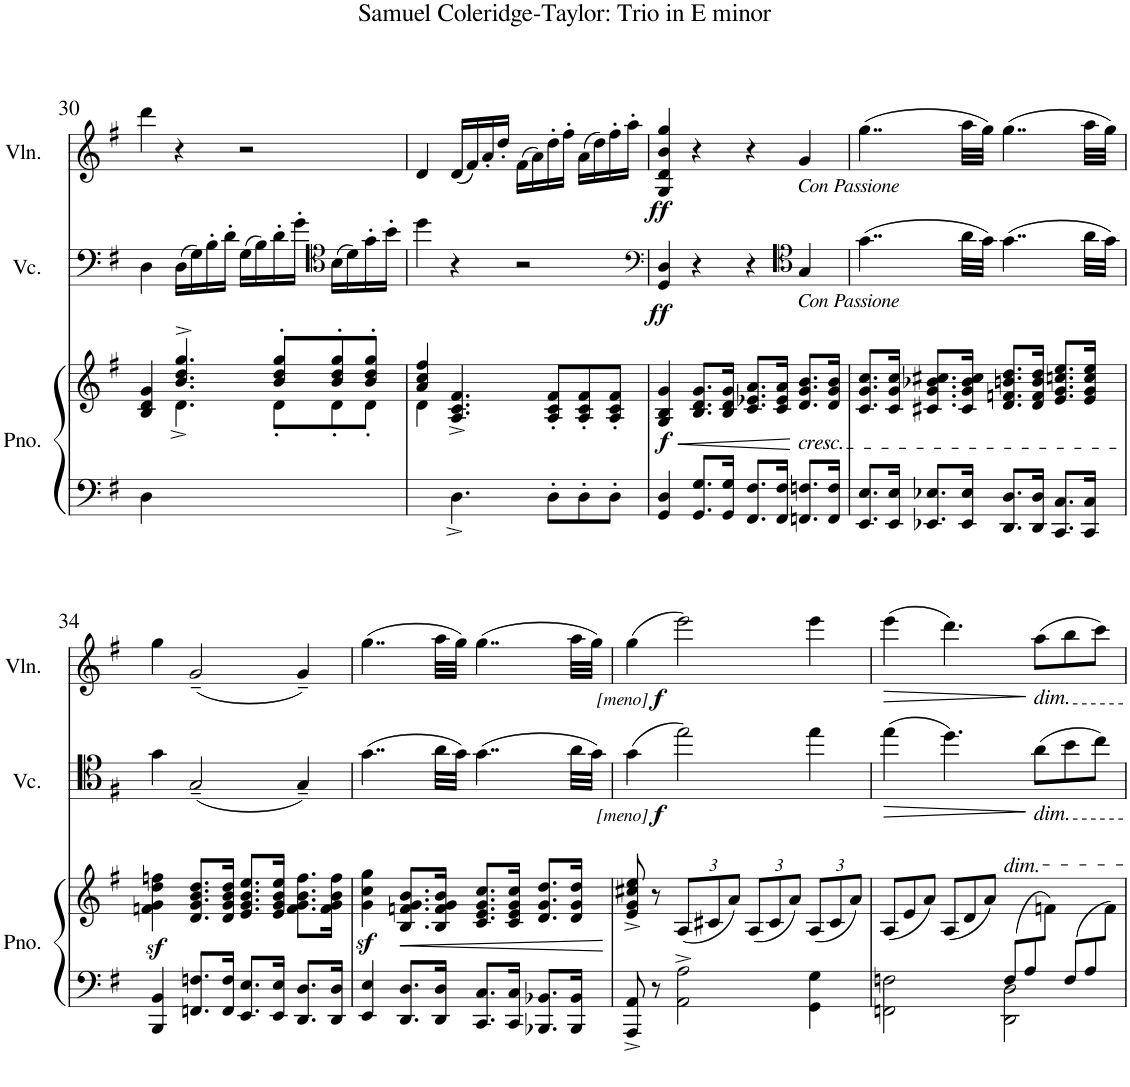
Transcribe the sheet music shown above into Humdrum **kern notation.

**kern	**kern	**dynam	**kern	**dynam	**kern	**dynam
*part3	*part3	*part3	*part2	*part2	*part1	*part1
*staff4	*staff3	*staff3/4	*staff2	*staff2	*staff1	*staff1
*I"Piano	*	*	*I"Violoncello	*	*I"Violin	*
*I'Pno.	*	*	*I'Vc.	*	*I'Vln.	*
!!LO:PB:g=z
*clefF4	*clefG2	*	*clefF4	*	*clefG2	*
*k[f#]	*k[f#]	*	*k[f#]	*	*k[f#]	*
*M4/4	*M4/4	*	*M4/4	*	*M4/4	*
*met(c)	*met(c)	*	*met(c)	*	*met(c)	*
=30	=30	=30	=30	=30	=30	=30
*	*^	*	*	*	*	*
4D'~\	4B/'~ 4d/'~ 4g/'~	4ryy	.	4D'~\	.	4ddd'~\	.
2.ryy	4.b/^> 4.dd/^> 4.gg/^>	4.d^<\	.	(16D\LL	.	4r	.
.	.	.	.	16G\)	.	.	.
.	.	.	.	16B'\	.	.	.
.	.	.	.	16d'\JJ	.	.	.
.	.	.	.	(16G\LL	.	2r	.
.	.	.	.	16B\)	.	.	.
.	8b/'> 8dd/'> 8gg/'>L	8d'<\L	.	16d'\	.	.	.
.	.	.	.	16g'\JJ	.	.	.
*	*	*	*	*clefC4	*	*	*
.	8b/'> 8dd/'> 8gg/'>	8d'<\	.	(16B\LL	.	.	.
.	.	.	.	16d\)	.	.	.
.	8b/'> 8dd/'> 8gg/'>J	8d'<\J	.	16g'\	.	.	.
.	.	.	.	16b'\JJ	.	.	.
=31	=31	=31	=31	=31	=31	=31	=31
4ryy	4a/'>~> 4cc/'>~> 4ff#/'>~>	4d'<~<\	.	4dd'~\	.	4d'~/	.
4.D^<\	4.A/^ 4.c/^ 4.f#/^	2.ryy	.	4r	.	(16d/LL	.
.	.	.	.	.	.	16f#/)	.
.	.	.	.	.	.	16a'/	.
.	.	.	.	.	.	16dd'/JJ	.
.	.	.	.	2r	.	(16f#\LL	.
.	.	.	.	.	.	16a\)	.
8D'\L	8A/' 8c/' 8f#/'L	.	.	.	.	16dd'\	.
.	.	.	.	.	.	16ff#'\JJ	.
8D'\	8A/' 8c/' 8f#/'	.	.	.	.	(16a\LL	.
.	.	.	.	.	.	16dd\)	.
8D'\J	8A/' 8c/' 8f#/'J	.	.	.	.	16ff#'\	.
.	.	.	.	.	.	16aa'\JJ	.
*	*v	*v	*	*	*	*	*
=32	=32	=32	=32	=32	=32	=32
*	*	*	*clefF4	*	*	*
!	!	!LO:HP:b	!	!	!	!
!	!	!LO:DY:n=1:b	!	!LO:DY:b	!	!LO:DY:b
4GG/ 4D/	4G/ 4B/ 4g/	< f	4GG/ 4D/	ff	4G/ 4d/ 4b/ 4gg/	ff
8.GG/ 8.G/L	8.B/ 8.d/ 8.g/L	.	4r	.	4r	.
16GG/ 16G/Jk	16B/ 16d/ 16g/Jk	.	.	.	.	.
8.FF#/ 8.F#/L	8.c/ 8.e-X/ 8.a/L	.	4r	.	4r	.
16FF#/ 16F#/Jk	16c/ 16e-/ 16a/Jk	.	.	.	.	.
*	*	*	*clefC4	*	*	*
!	!	!	!	!	!LO:TX:b:i:t=Con Passione	!
!	!	!	!LO:TX:b:i:t=Con Passione	!	!	!
!	!LO:TX:b:i:t=cresc.	!	!	!	!	!
8.FFn/ 8.Fn/L	8.d/ 8.g/ 8.b/L	[	4G/	.	4g/	.
16FF/ 16F/Jk	16d/ 16g/ 16b/Jk	.	.	.	.	.
=33	=33	=33	=33	=33	=33	=33
8.EE/ 8.E/L	8.c/ 8.g/ 8.cc/L	.	(4..g\	.	(4..gg\	.
16EE/ 16E/Jk	16c/ 16g/ 16cc/Jk	.	.	.	.	.
8.EE-X/ 8.E-X/L	8.c#X/ 8.g/ 8.b-X/ 8.cc#X/L	.	.	.	.	.
16EE-/ 16E-/Jk	16c#/ 16g/ 16b-/ 16cc#/Jk	.	32a\LLL	.	32aa\LLL	.
.	.	.	32g\JJJ)	.	32gg\JJJ)	.
8.DD/ 8.D/L	8.d/ 8.fn/ 8.bn/ 8.dd/L	.	(4..g\	.	(4..gg\	.
16DD/ 16D/Jk	16d/ 16f/ 16b/ 16dd/Jk	.	.	.	.	.
8.CC/ 8.C/L	8.e/ 8.g/ 8.ccn/ 8.ee/L	.	.	.	.	.
16CC/ 16C/Jk	16e/ 16g/ 16cc/ 16ee/Jk	.	32a\LLL	.	32aa\LLL	.
.	.	.	32g\JJJ)	.	32gg\JJJ)	.
!!LO:LB:g=z
=34	=34	=34	=34	=34	=34	=34
4BBB/ 4BB/	4fn\z< 4g\z< 4dd\z< 4ffn\z<	.	4g'~\	.	4gg'~\	.
8.FFn/ 8.Fn/L	8.d/ 8.g/ 8.b/ 8.dd/L	.	(2G~/	.	(2g~/	.
16FF/ 16F/Jk	16d/ 16g/ 16b/ 16dd/Jk	.	.	.	.	.
8.EE/ 8.E/L	8.e/ 8.g/ 8.b/ 8.ee/L	.	.	.	.	.
16EE/ 16E/Jk	16e/ 16g/ 16b/ 16ee/Jk	.	.	.	.	.
8.DD/ 8.D/L	8.f\ 8.g\ 8.b\ 8.ff\L	.	4G~/)	.	4g~/)	.
16DD/ 16D/Jk	16f\ 16g\ 16b\ 16ff\Jk	.	.	.	.	.
=35	=35	=35	=35	=35	=35	=35
4EE/ 4E/	4g\z< 4cc\z< 4gg\z<	.	(4..g\	.	(4..gg\	.
!	!	!LO:HP:b	!	!	!	!
8.DD/ 8.D/L	8.B/ 8.fn/ 8.g/ 8.b/L	<	.	.	.	.
16DD/ 16D/Jk	16B/ 16f/ 16g/ 16b/Jk	.	32a\LLL	.	32aa\LLL	.
.	.	.	32g\JJJ)	.	32gg\JJJ)	.
8.CC/ 8.C/L	8.c/ 8.e/ 8.g/ 8.cc/L	.	(4..g\	.	(4..gg\	.
16CC/ 16C/Jk	16c/ 16e/ 16g/ 16cc/Jk	.	.	.	.	.
8.BBB-X/ 8.BB-X/L	8.d/ 8.g/ 8.dd/L	.	.	.	.	.
16BBB-/ 16BB-/Jk	16d/ 16g/ 16dd/Jk	.	32a\LLL	.	32aa\LLL	.
.	.	.	32g\JJJ)	.	32gg\JJJ)	.
.	.	[	.	.	.	.
=36	=36	=36	=36	=36	=36	=36
!	!	!	!	!LO:DY:b	!	!
!	!	!	!	!LO:DY:n=1:b	!	!LO:DY:b
!	!	!	!	!	!	!LO:DY:n=1:b
8AAA/^ 8AA/^	8e/^ 8g/^ 8cc#X/^ 8ee/^	.	(4g\	other-dynamics f	(4gg\	other-dynamics f
8r	8r	.	.	.	.	.
*	*Xbrackettup	*	*	*	*	*
2AA\^ 2A\^	(12A/L	.	2ee\)	.	2eee\)	.
.	12c#X/	.	.	.	.	.
.	12a/J)	.	.	.	.	.
.	(12A/L	.	.	.	.	.
.	12c#/	.	.	.	.	.
.	12a/J)	.	.	.	.	.
4GG\ 4G\	(12A/L	.	4ee\	.	4eee\	.
.	12c#/	.	.	.	.	.
.	12a/J)	.	.	.	.	.
=37	=37	=37	=37	=37	=37	=37
*^	*	*	*	*	*	*
!	!	!	!	!	!LO:HP:b	!	!LO:HP:b
2ryy	2FFn\ 2Fn\	(12A/L	.	(4ee\	>	(4eee\	>
.	.	12e/	.	.	.	.	.
.	.	12a/J)	.	.	.	.	.
.	.	(12A/L	.	4.dd'~\)	.	4.ddd'~\)	.
.	.	12d/	.	.	.	.	.
.	.	12a/J)	.	.	.	.	.
*Xbrackettup	*	*	*	*	*	*	*
!	!	!LO:TX:a:i:t=dim.	!	!	!	!	!
(12F/L	2DD\ 2D\	6ryy	.	.	.	.	.
12A/	.	.	.	.	.	.	.
!	!	!	!	!	!	!LO:TX:b:t=dim.	!
!	!	!	!	!LO:TX:b:t=dim.	!	!	!
.	.	.	.	(8a\L	]	(8aa\L	]
12ryy	.	12fn\J)	.	.	.	.	.
(12F/L	.	6ryy	.	8b\	.	8bb\	.
12A/	.	.	.	.	.	.	.
.	.	.	.	8cc\J)	.	8ccc\J)	.
12ryy	.	12f\J)	.	.	.	.	.
*v	*v	*	*	*	*	*	*
=	=	=	=	=	=	=
*-	*-	*-	*-	*-	*-	*-
